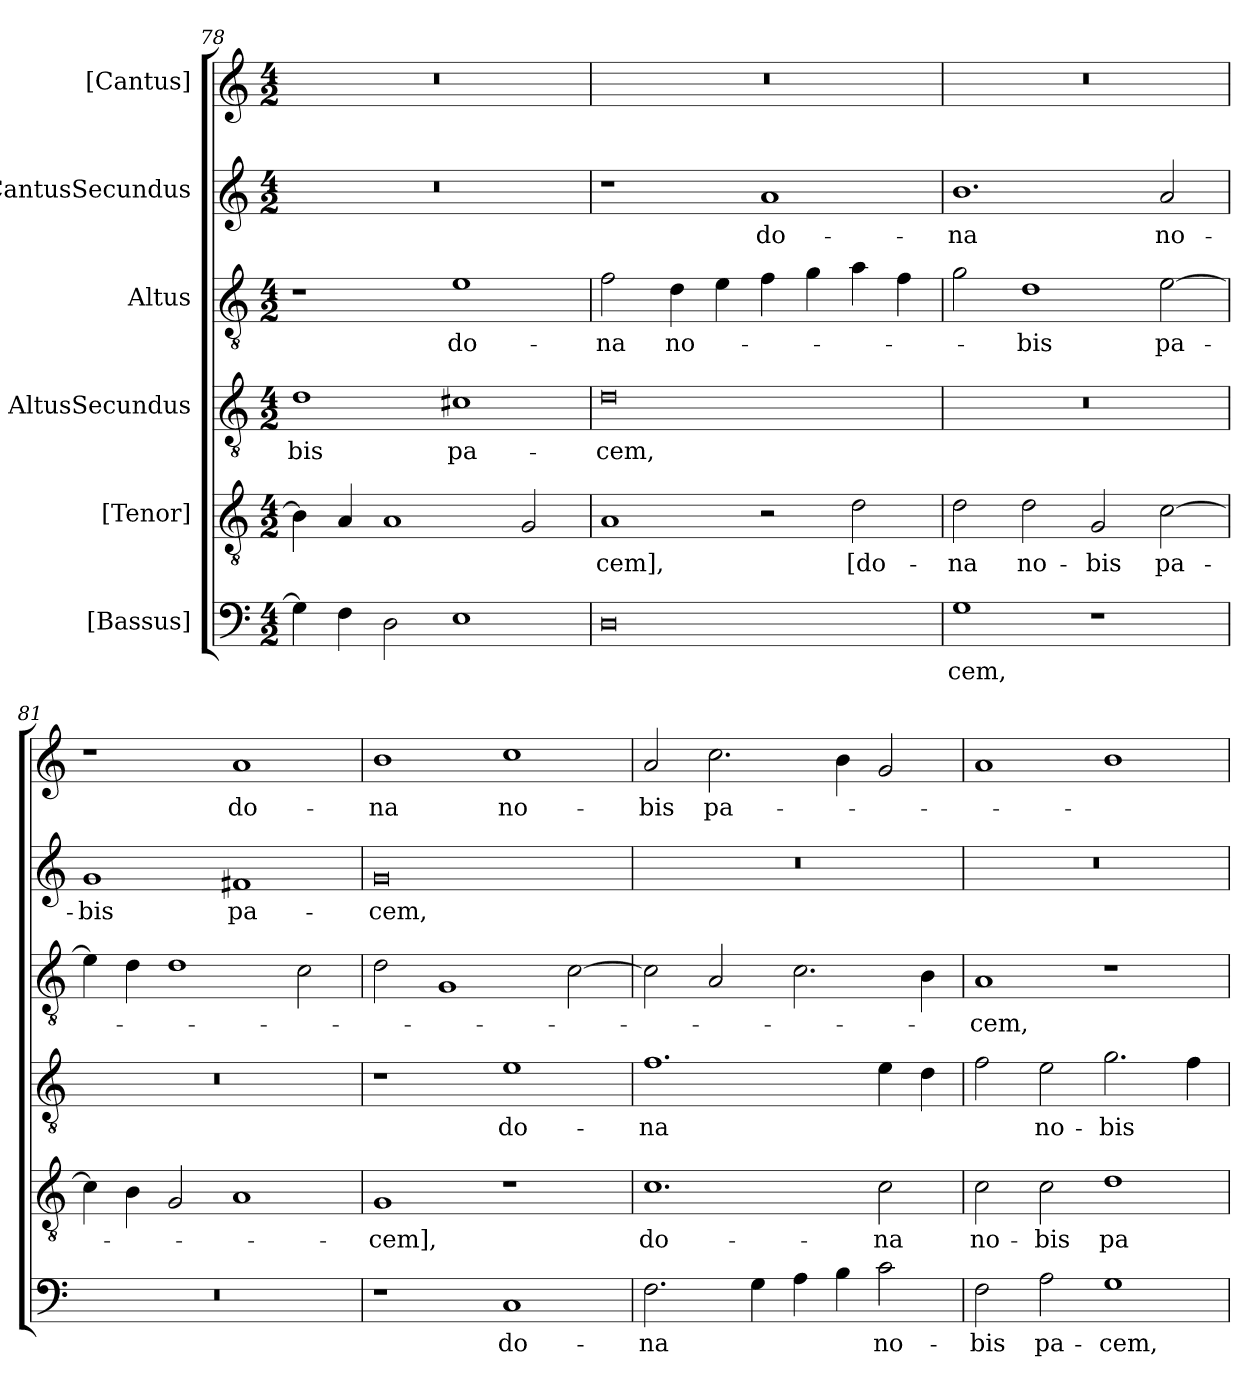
**kern	**text	**kern	**text	**kern	**text	**kern	**text	**kern	**text	**kern	**text
*part6	*part6	*part5	*part5	*part4	*part4	*part3	*part3	*part2	*part2	*part1	*part1
*staff6	*staff6	*staff5	*staff5	*staff4	*staff4	*staff3	*staff3	*staff2	*staff2	*staff1	*staff1
*I"[Bassus]	*	*I"[Tenor]	*	*I"AltusSecundus	*	*I"Altus	*	*I"CantusSecundus	*	*I"[Cantus]	*
*clefF4	*	*clefGv2	*	*clefGv2	*	*clefGv2	*	*clefG2	*	*clefG2	*
*k[]	*	*k[]	*	*k[]	*	*k[]	*	*k[]	*	*k[]	*
*M4/2	*	*M4/2	*	*M4/2	*	*M4/2	*	*M4/2	*	*M4/2	*
=78	=78	=78	=78	=78	=78	=78	=78	=78	=78	=78	=78
4G\]	.	4B\]	.	1d\	-bis	1r	.	0r	.	0r	.
4F\	.	4A/	.	.	.	.	.	.	.	.	.
2D\	.	1A/	.	.	.	.	.	.	.	.	.
1E\	.	.	.	1c#X\	pa-	1e\	do-	.	.	.	.
.	.	2G/	.	.	.	.	.	.	.	.	.
=79	=79	=79	=79	=79	=79	=79	=79	=79	=79	=79	=79
0D\	.	1A/	-cem],	0d\	-cem,	2f\	-na	1r	.	0r	.
.	.	.	.	.	.	4d\	no-	.	.	.	.
.	.	.	.	.	.	4e\	.	.	.	.	.
.	.	2r	.	.	.	4f\	.	1a/	do-	.	.
.	.	.	.	.	.	4g\	.	.	.	.	.
.	.	2d\	[do-	.	.	4a\	.	.	.	.	.
.	.	.	.	.	.	4f\	.	.	.	.	.
=80	=80	=80	=80	=80	=80	=80	=80	=80	=80	=80	=80
1G\	-cem,	2d\	-na	0r	.	2g\	.	1.b\	-na	0r	.
.	.	2d\	no-	.	.	1d\	-bis	.	.	.	.
1r	.	2G/	-bis	.	.	.	.	.	.	.	.
.	.	[2c\	pa-	.	.	[2e\	pa-	2a/	no-	.	.
=81	=81	=81	=81	=81	=81	=81	=81	=81	=81	=81	=81
0r	.	4c\]	.	0r	.	4e\]	.	1g/	-bis	1r	.
.	.	4B\	.	.	.	4d\	.	.	.	.	.
.	.	2G/	.	.	.	1d\	.	.	.	.	.
.	.	1A/	.	.	.	.	.	1f#X/	pa-	1a/	do-
.	.	.	.	.	.	2c\	.	.	.	.	.
=82	=82	=82	=82	=82	=82	=82	=82	=82	=82	=82	=82
1r	.	1G/	-cem],	1r	.	2d\	.	0g/	-cem,	1b\	-na
.	.	.	.	.	.	1G/	.	.	.	.	.
1C/	do-	1r	.	1e\	do-	.	.	.	.	1cc\	no-
.	.	.	.	.	.	[2c\	.	.	.	.	.
=83	=83	=83	=83	=83	=83	=83	=83	=83	=83	=83	=83
2.F\	-na	1.c\	do-	1.f\	-na	2c\]	.	0r	.	2a/	-bis
.	.	.	.	.	.	2A/	.	.	.	2.cc\	pa-
4G\	.	.	.	.	.	.	.	.	.	.	.
4A\	.	.	.	.	.	2.c\	.	.	.	.	.
4B\	.	.	.	.	.	.	.	.	.	4b\	.
2c\	no-	2c\	-na	4e\	.	.	.	.	.	2g/	.
.	.	.	.	4d\	.	4B\	.	.	.	.	.
=84	=84	=84	=84	=84	=84	=84	=84	=84	=84	=84	=84
2F\	-bis	2c\	no-	2f\	.	1A/	-cem,	0r	.	1a/	.
2A\	pa-	2c\	-bis	2e\	no-	.	.	.	.	.	.
1G\	-cem,	1d\	pa-	2.g\	-bis	1r	.	.	.	1b\	.
.	.	.	.	4f\	.	.	.	.	.	.	.
=	=	=	=	=	=	=	=	=	=	=	=
*-	*-	*-	*-	*-	*-	*-	*-	*-	*-	*-	*-
